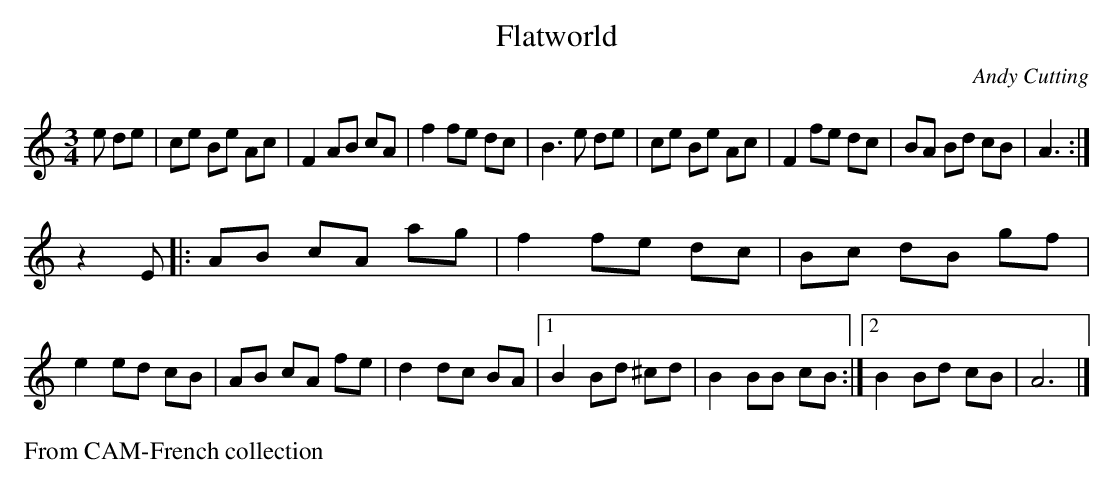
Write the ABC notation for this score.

X:1
T:Flatworld
C:Andy Cutting
M:3/4
L:1/8
K:Am
e de|ce Be Ac|F2AB cA|f2 fe dc|B3 e de|\
ce Be Ac|F2 fe dc|BA Bd cB|A3:|
z2E|:AB cA ag|f2 fe dc|Bc dB gf|e2 ed cB|AB cA fe|\
d2 dc BA|1 B2 Bd ^cd|B2 BB cB:|2 B2 Bd cB|A6|]
